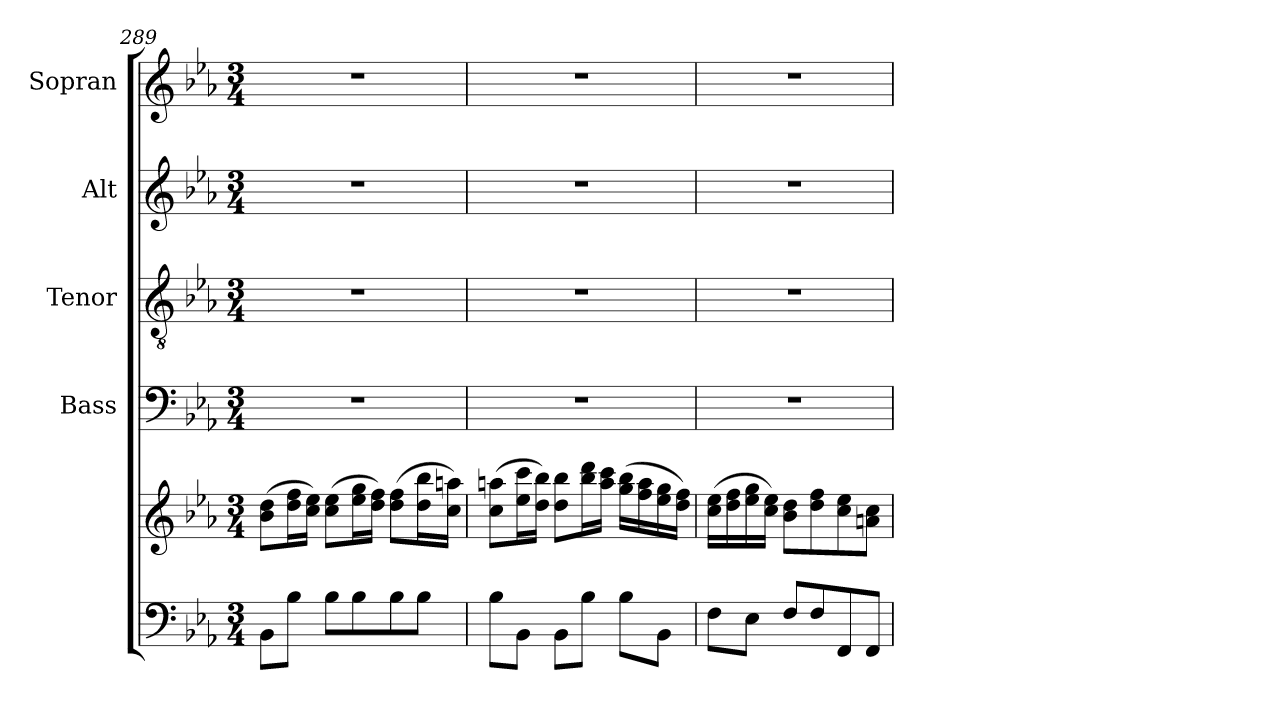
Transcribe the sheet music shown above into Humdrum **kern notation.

**kern	**kern	**kern	**kern	**kern	**kern
*part5	*part5	*part4	*part3	*part2	*part1
*staff6	*staff5	*staff4	*staff3	*staff2	*staff1
*	*	*I"Bass	*I"Tenor	*I"Alt	*I"Sopran
*	*	*I'B.	*I'T.	*I'A.	*I'S.
*clefF4	*clefG2	*clefF4	*clefGv2	*clefG2	*clefG2
*k[b-e-a-]	*k[b-e-a-]	*k[b-e-a-]	*k[b-e-a-]	*k[b-e-a-]	*k[b-e-a-]
*E-:	*E-:	*E-:	*E-:	*E-:	*E-:
*M3/4	*M3/4	*M3/4	*M3/4	*M3/4	*M3/4
=289	=289	=289	=289	=289	=289
8BB-\L	(>8b-\ 8dd\L	2.r	2.r	2.r	2.r
8B-\J	16dd\ 16ff\L	.	.	.	.
.	16cc\ 16ee-\JJ)	.	.	.	.
8B-\L	(>8cc\ 8ee-\L	.	.	.	.
8B-\	16ee-\ 16gg\L	.	.	.	.
.	16dd\ 16ff\JJ)	.	.	.	.
8B-\	(>8dd\ 8ff\L	.	.	.	.
8B-\J	16dd\ 16bb-\L	.	.	.	.
.	16cc\ 16aan\JJ)	.	.	.	.
=290	=290	=290	=290	=290	=290
8B-\L	(>8cc\ 8aan\L	2.r	2.r	2.r	2.r
8BB-\J	16ee-\ 16ccc\L	.	.	.	.
.	16dd\ 16bb-\JJ)	.	.	.	.
8BB-\L	8dd\ 8bb-\L	.	.	.	.
8B-\J	16bb-\ 16ddd\L	.	.	.	.
.	16aa\ 16ccc\JJ	.	.	.	.
8B-\L	(>16gg\ 16bb-\LL	.	.	.	.
.	16ff\ 16aa\	.	.	.	.
8BB-\J	16ee-\ 16gg\	.	.	.	.
.	16dd\ 16ff\JJ)	.	.	.	.
=291	=291	=291	=291	=291	=291
8F\L	(>16cc\ 16ee-\LL	2.r	2.r	2.r	2.r
.	16dd\ 16ff\	.	.	.	.
8E-\J	16ee-\ 16gg\	.	.	.	.
.	16cc\ 16ee-\JJ)	.	.	.	.
8F/L	8b-\ 8dd\L	.	.	.	.
8F/	8dd\ 8ff\	.	.	.	.
8FF/	8cc\ 8ee-\	.	.	.	.
8FF/J	8an\ 8cc\J	.	.	.	.
=	=	=	=	=	=
*-	*-	*-	*-	*-	*-
